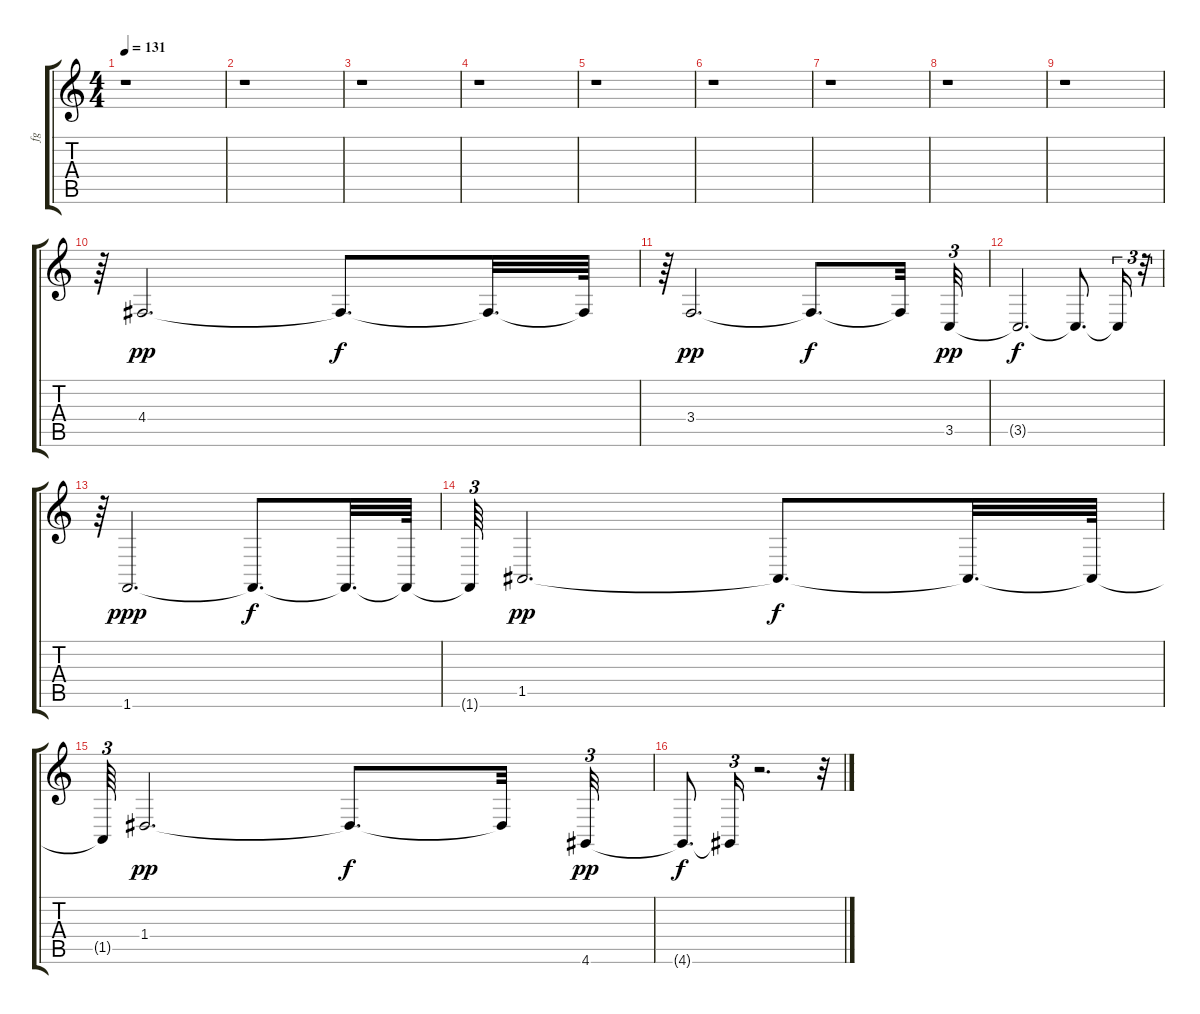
\track ("fg" "fg") {instrument bassoon}
\staff {score tabs}
\tuning (E4 B3 G3 D3 A2 E2) {hide}
\ts (4 4)
\tempo 131
\clef g2
\ks c
r.1{dy f} |
r.1 |
r.1 |
r.1 |
r.1 |
r.1 |
r.1 |
r.1 |
r.1 |
r.64{tu (3 2)} 4.4.2{d dy pp} 4.4{t}.8{d dy f} 4.4{t}.32{d} 4.4{t}.64 |
r.64{tu (3 2)} 3.4.2{d dy pp} 3.4{t}.8{d dy f} 3.4{t}.32 3.5.32{tu (3 2) dy pp} |
3.5{t}.2{d dy f} 3.5{t}.8{d} 3.5{t}.16{tu (3 2)} r.32{tu (3 2)} |
r.64{tu (3 2)} 1.6.2{d dy ppp} 1.6{t}.8{d dy f} 1.6{t}.32{d} 1.6{t}.64 |
1.6{t}.64{tu (3 2)} 1.5.2{d dy pp} 1.5{t}.8{d dy f} 1.5{t}.32{d} 1.5{t}.64 |
1.5{t}.64{tu (3 2)} 1.4.2{d dy pp} 1.4{t}.8{d dy f} 1.4{t}.32 4.6.32{tu (3 2) dy pp} |
4.6{t}.8{d dy f} 4.6{t}.16{tu (3 2)} r.2{d} r.32{tu (3 2)}
